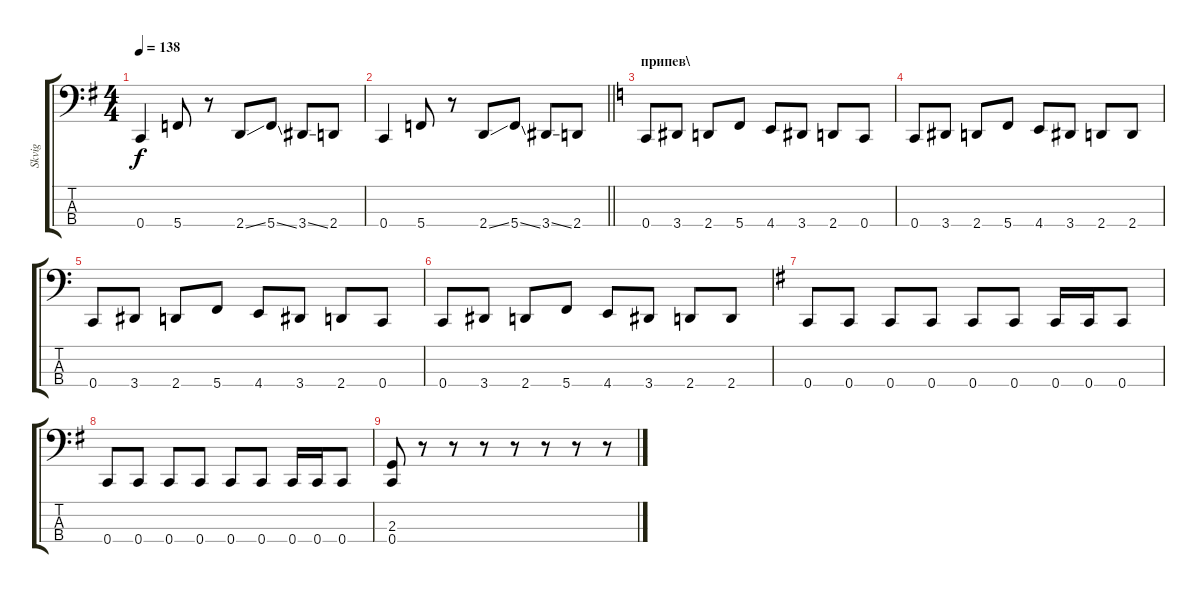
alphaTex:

\track ("Skvig" "Skvig") {instrument slapbass1}
\staff {score tabs}
\tuning (Eb2 Bb1 F1 C1) {hide}
\ts (4 4)
\tempo 138
\clef f4
\ks eminor
0.4.4{dy f} 5.4.8 r.8 2.4{ss}.8 5.4{ss}.8 3.4{ss}.8 2.4.8 |
\barLineRight lightlight
0.4.4 5.4.8 r.8 2.4{ss}.8 5.4{ss}.8 3.4{ss}.8 2.4.8 |
\section ("" "припев\\")
\ks c
0.4.8 3.4.8 2.4.8 5.4.8 4.4.8 3.4.8 2.4.8 0.4.8 |
0.4.8 3.4.8 2.4.8 5.4.8 4.4.8 3.4.8 2.4.8 2.4.8 |
0.4.8 3.4.8 2.4.8 5.4.8 4.4.8 3.4.8 2.4.8 0.4.8 |
0.4.8 3.4.8 2.4.8 5.4.8 4.4.8 3.4.8 2.4.8 2.4.8 |
\ks eminor
0.4.8 0.4.8 0.4.8 0.4.8 0.4.8 0.4.8 0.4.16 0.4.16 0.4.8 |
0.4.8 0.4.8 0.4.8 0.4.8 0.4.8 0.4.8 0.4.16 0.4.16 0.4.8 |
(2.3 0.4).8 r.8 r.8 r.8 r.8 r.8 r.8 r.8
